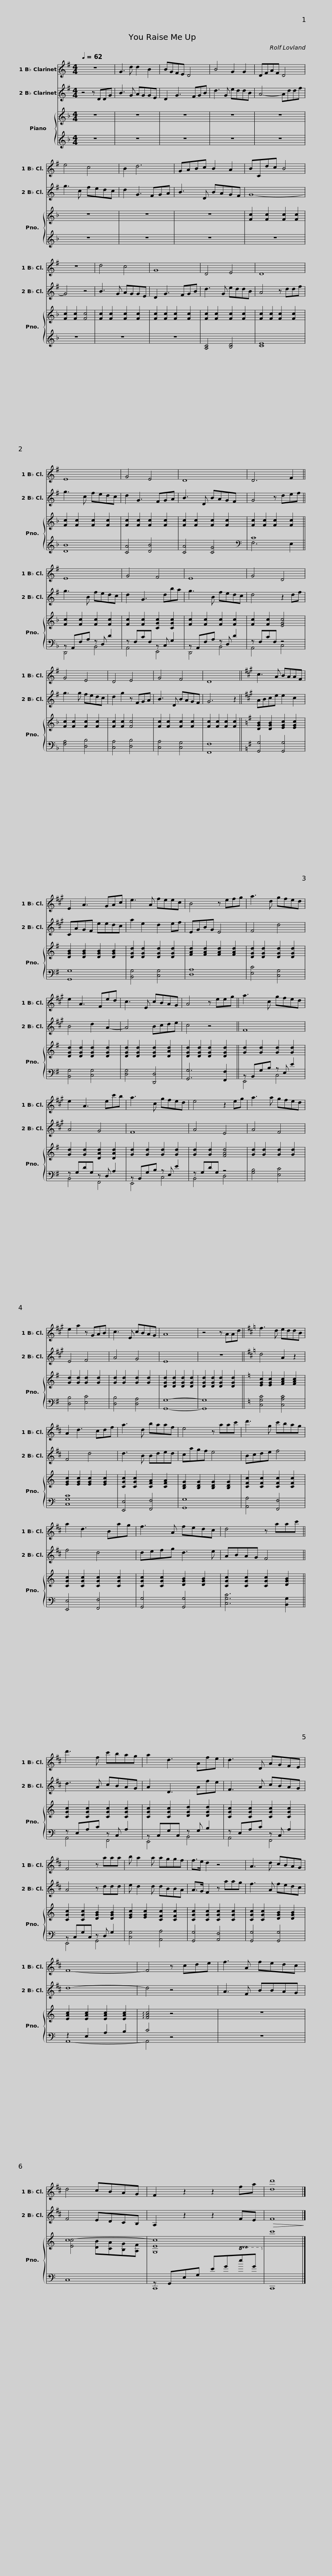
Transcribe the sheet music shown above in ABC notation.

X:1
%%score ( 1 2 ) 3 { ( 4 7 ) | ( 5 6 ) }
L:1/8
Q:1/4=62
M:4/4
I:linebreak $
K:F
V:1 treble transpose=-2
V:2 treble transpose="-2 "
V:3 treble transpose=-2
V:4 treble
V:7 treble
V:5 treble
V:6 treble
V:1
[K:G] z8 | G3 d d2 B2 | BGFE D4 | B4 G2 G2 | DFAF D4 |$ %5
 e4 c4 | B2 d6 | GABc B2 A2 | BCdc B4 | z8 | %10
 d4 c4 |$ G8 | D4 E4 | D8 | E8 | %15
 G4 E4 | D8 |$ D6 F2 || E8 | G4 F4 | %20
 E8 | G4 D4 |$ G4 E4 | D4 E4 | G4 F4 | %25
 D8 ||[K:A] c3 A BAAF |$ E2 A3 GAc | e3 A feec | B4 z efg | %30
 a3 d gfed | e2 A3 Fed |$ c3 E cBAG | A4 z eeg || a3 c gfed | %35
 e2 A3 ec'b |$ a3 c gfed | e4 z2 eg | a3 a gfed | e2 a2 z GAB | %40
 c3 E cBAG |$ A8 | z4 z AAd ||[K:D] f3 d eddB | A2 d3 cdf | %45
 a3 d baaf |$ e4 z aac' | d'3 g c'bag | a2 d3 Bag | f3 A fedc |$ %50
 d4 z aac' || d'3 f c'bag | a2 d3 Afe | d3 D AGFE |$ F4 z aaa | %55
 b a2 a aggf | f>e d2 z4 | A3 d cBAG | F8- |$ F4 z cde | %60
 f3 A fedc | d4 cBAG | F2 z2 z2 fa | d'8 |] %64
V:2
[K:G] x8 | x8 | x8 | x8 | x8 |$ %5
 x8 | x8 | x8 | x8 | x8 | %10
 x8 |$ x8 | x8 | x8 | x8 | %15
 x8 | x8 |$ x8 || x8 | x8 | %20
 x8 | x8 |$ x8 | x8 | x8 | %25
 x8 ||[K:A] x8 |$ x8 | x8 | x8 | %30
 x8 | x8 |$ x8 | x8 || x8 | %35
 x8 |$ x8 | x8 | x8 | x8 | %40
 x8 |$ x8 | x8 ||[K:D] x8 | x8 | %45
 x8 |$ x8 | x8 | x8 | x8 |$ %50
 x8 || x8 | x8 | x8 |$ x8 | %55
 x8 | x8 | x8 | x8 |$ x8 | %60
 x8 | x8 | x8 | d8 |] %64
V:3
[K:G] z4 z DDG | B3 G AGGE | D2 G3 FGB | d3 G eddB | A4- Addf |$ %5
 g3 c fedc | d2 G3 FGA | B3 D BAGF | G8- | G4 z4 | %10
 B3 G AGGE |$ D2 G3 FGB | d3 G eddB | A4 z ddf | g3 c fedc | %15
 d2 G3 FGA | B3 D BAGF |$ G4 z def || g3 B fedc | d2 G3 dba | %20
 g3 B fedc | d4 z2 df |$ g3 g fedc | d2 g2 z FGA | B3 D BAGF | %25
 G6 z2 ||[K:A] ABce e2 c2 |$ CAGF eedc | a2 e2 d2 ef | EGBG E4 | %30
 F4 d4 | B4 d2 A2- |$ A4 Bcde | c4 z4 || F8 | %35
 A4 G4 |$ F8 | A4 E4 | A4 F4 | E4 F4 | %40
 A4 G4 |$ E8 | z8 ||[K:D] d4 A2 z2 | F4 d4 | %45
 d3 B Bded |$ cagf e4 | Bcde f4 | f4 d4 | defg d3 e |$ %50
 ABAG F4 || d3 A cBAG | A2 D3 Afe | F3 A cBAG |$ A4 z ddd | %55
 e d2 d dBBA | A>G F2 z aag | f3 A fedc | d8- |$ d4 z4 | %60
 A3 F BBAG | F4 EDCB, | A,2 z2 z2 FE |!>(! F8!>)! |] %64
V:4
 z8 | z8 | z8 | z8 | z8 |$ %5
 z8 | z8 | z8 | [Fc]2 [Fc]2 [Fc]2 [Fc]2 | [Fc]2 [Fc]2 [Fc]4 | %10
 [Fc]2 [Fc]2 [Fc]2 [Fc]2 |$ [Fc]2 [Fc]2 [Fc]2 [Fc]2 | [Fc]2 [Fc]2 [Fc]2 [Fc]2 | [Fc]2 [Fc]2 [Fc]2 [Fc]2 | [Fc]2 [Fc]2 [Fc]2 [Fc]2 | %15
 [Fc]2 [Fc]2 [Fc]2 [Fc]2 | [Fc]2 [Fc]2 [Fc]2 [Fc]2 |$ [Fc]2 [Fc]2 [Fc]2 [Fc]2 || [Fc]2 [Fc]2 [Fc]2 [Fc]2 | [Fc]2 [Fc]2 [CGc]2 [CGc]2 | %20
 [Fc]2 [Fc]2 [Fc]2 [Fc]2 | [Fc]2 [Fc]2 [EGc]4 |$ [Fc]2 [Fc]2 [Fc]2 [Fc]2 | [Fc]2 [Fc]2 [Fc]4 | [Fc]2 [Fc]2 [Fc]2 [Fc]2 | %25
 [Fc]2 [Fc]2 [Fc]2 [Fc]2 ||[K:G] [DGB]2 [DGB]2 [EGc]2 [EGc]2 |$ [DGB]2 [DGB]2 [DGB]2 [DGB]2 | [DGd]2 [DGd]2 [DGd]2 [DGd]2 | [FAd]2 [FAd]2 [FAd]2 [FAd]2 | %30
 [DGd]2 [DGd]2 [DGd]2 [DGd]2 | [DGd]2 [DGd]2 [DGd]2 [DGd]2 |$ [DGd]2 [DGd]2 [DGd]2 [DAd]2 | [DGd]2 [DGd]2 [DGd]2 [DGd]2 || [Gd]2 [Gd]2 [Gd]2 [Gd]2 | %35
 [Gd]2 [Gd]2 [DAd]2 [DAd]2 |$ [Gd]2 [Gd]2 [Gd]2 [Gd]2 | [Gd]2 [Gd]2 [FAd]4 | [Gd]2 [Gd]2 [Gd]2 [Gd]2 | [Gd]2 [Gd]2 [Gd]2 [Gd]2 | %40
 [Gd]2 [Gd]2 [Gd]2 [Gd]2 |$ [DGd]2 [DGd]2 [DGd]2 [DGd]2 | [DGd]2 [DGd]2 [DGd]2 [DGd]2 ||[K:C] [EGc]2 [EGc]2 [FAc]2 [FAc]2 | [EGc]2 [EGc]2 [EGc]2 [EGc]2 | %45
 [CGc]2 [CGc]2 [CFA]2 [CFA]2 |$ [B,DG]2 [B,DG]2 [B,DG]2 [B,DG]2 | [CFc]2 [CFc]2 [CFc]2 [CFc]2 | [CGc]2 [CGc]2 [CGc]2 [CGc]2 | [CGc]2 [CGc]2 [DGB]2 [DGB]2 |$ %50
 [CGc]2 [CGc]2 [CGc]2 [DGB]2 || [CGc]2 [CGc]2 [CGc]2 [CGc]2 | [CGc]2 [CGc]2 [DGd]2 [DGd]2 | [CGc]2 [CGc]2 [CGc]2 [CGc]2 |$ [CGc]2 [CGc]2 [DGB]2 [DGB]2 | %55
 [EGc]2 [EGc]2 [CFc]2 [CFc]2 | [CGc]2 [CGc]2 [CGc]2 [CGc]2 | [CGc]2 [CGc]2 [DGB]2 [DGB]2 | [EAc]2 [EAc]2 [EAc]2 [EAc]2 |$ !arpeggio![FAc]4 z4 | %60
 z8 | c8- | c8 | c'8 |] %64
V:5
 z8 | z8 | z8 | z8 | z8 |$ %5
 z8 | z8 | z8 | z8 | z8 | %10
 z8 |$ z8 | [A,C]4 [B,D]4 | [CE]8 | [DB]8 | %15
 [CA]4 [DB]4 | [CA]4 [CG]4 |$[K:bass] C8 || z A,,F,A, z D, D2 | z F,CF, z C, G,2 | %20
 z A,,F,A, z D, D2 | z F,CF, z4 |$ [F,A,]4 [D,B,]4 | [C,A,]4 [D,B,]4 | [C,A,]4 [C,G,]4 | %25
 [F,,F,]8 ||[K:G] [G,,G,]4 [G,,G,]4 |$ [G,,G,]8 | [B,,G,]4 [C,G,]4 | [D,A,]8 | %30
 [E,C]4 [C,G,]4 | [B,,G,]4 [C,G,]4 |$ [D,G,]4 [D,,D,]4 | [G,,G,]6 [F,,F,]2 || z B,,G,B, z E, E2 | %35
 z G,DG, z D, A,2 |$ z B,,G,B, z E, E2 | z G,DG, z4 | [G,B,]4 [E,C]4 | [D,B,]4 [E,C]4 | %40
 [D,B,]4 [D,A,]4 |$ [G,,G,]8- | [G,,G,]8 ||[K:C] [C,G,C]4 [C,A,C]4 | [C,G,C]8 | %45
 [E,,E,]4 [F,,F,]4 |$ [G,,G,]8 | [A,,A,]4 [F,,F,]4 | [E,,E,]4 [F,,F,]4 | [G,,G,]4 [G,,G,]4 |$ %50
 [C,G,C]6 [B,,G,]2 || z E,A,C z C, A,2 | z C,G,C, z G, B,2 | z E,A,C z C, A,2 |$ z C,G,C, z D, G,2 | %55
 [C,G,]4 [A,,A,]4 | [G,,G,]4 [A,,F,]4 | [G,,G,]4 [G,,G,]4 | z2 E,2 A,2 B,2 |$ C4 z4 | %60
 z8 | C,8 | z G,,E,G, EG!8va(!eg!8va)! | C,,8 |] %64
V:6
 x8 | x8 | x8 | x8 | x8 |$ %5
 x8 | x8 | x8 | x8 | x8 | %10
 x8 |$ x8 | x8 | x8 | x8 | %15
 x8 | x8 |$[K:bass] F,6 E,2 || D,,4 B,,4 | A,,4 E,,4 | %20
 D,,4 B,,4 | A,,4 C,4 |$ x8 | x8 | x8 | %25
 x8 ||[K:G] x8 |$ x8 | x8 | x8 | %30
 x8 | x8 |$ x8 | x8 || E,,4 C,4 | %35
 B,,4 F,,4 |$ E,,4 C,4 | B,,4 D,4 | x8 | x8 | %40
 x8 |$ x8 | x8 ||[K:C] x8 | x8 | %45
 x8 |$ x8 | x8 | x8 | x8 |$ %50
 x8 || A,,4 F,,4 | E,,4 B,,4 | A,,4 F,,4 |$ E,,4 G,,4 | %55
 x8 | x8 | x8 | A,,8- |$ A,,4 z4 | %60
 x8 | x8 | C,,8 | x8 |] %64
V:7
 x8 | x8 | x8 | x8 | x8 |$ %5
 x8 | x8 | x8 | x8 | x8 | %10
 x8 |$ x8 | x8 | x8 | x8 | %15
 x8 | x8 |$ x8 || x8 | x8 | %20
 x8 | x8 |$ x8 | x8 | x8 | %25
 x8 ||[K:G] x8 |$ x8 | x8 | x8 | %30
 x8 | x8 |$ x8 | x8 || x8 | %35
 x8 |$ x8 | x8 | x8 | x8 | %40
 x8 |$ x8 | x8 ||[K:C] x8 | x8 | %45
 x8 |$ x8 | x8 | x8 | x8 |$ %50
 x8 || x8 | x8 | x8 |$ x8 | %55
 x8 | x8 | x8 | x8 |$ x8 | %60
 x8 | [Ec]4 [DB][CA][B,G][A,F] | [G,E]8 | x8 |] %64
